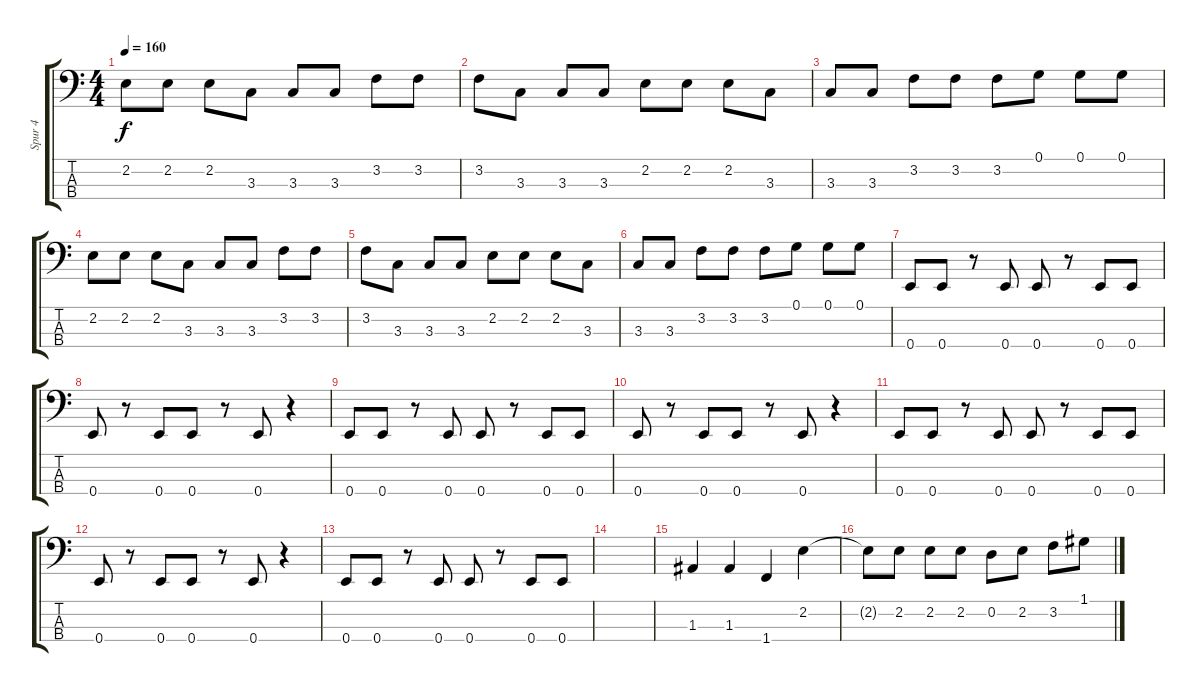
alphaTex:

\track ("Spur 4" "Spur 4") {instrument electricbassfinger}
\staff {score tabs}
\tuning (G2 D2 A1 E1) {hide}
\ts (4 4)
\tempo 160
\clef f4
\ks c
2.2.8{dy f} 2.2.8 2.2.8 3.3.8 3.3.8 3.3.8 3.2.8 3.2.8 |
3.2.8 3.3.8 3.3.8 3.3.8 2.2.8 2.2.8 2.2.8 3.3.8 |
3.3.8 3.3.8 3.2.8 3.2.8 3.2.8 0.1.8 0.1.8 0.1.8 |
2.2.8 2.2.8 2.2.8 3.3.8 3.3.8 3.3.8 3.2.8 3.2.8 |
3.2.8 3.3.8 3.3.8 3.3.8 2.2.8 2.2.8 2.2.8 3.3.8 |
3.3.8 3.3.8 3.2.8 3.2.8 3.2.8 0.1.8 0.1.8 0.1.8 |
0.4.8 0.4.8 r.8 0.4.8 0.4.8 r.8 0.4.8 0.4.8 |
0.4.8 r.8 0.4.8 0.4.8 r.8 0.4.8 r.4 |
0.4.8 0.4.8 r.8 0.4.8 0.4.8 r.8 0.4.8 0.4.8 |
0.4.8 r.8 0.4.8 0.4.8 r.8 0.4.8 r.4 |
0.4.8 0.4.8 r.8 0.4.8 0.4.8 r.8 0.4.8 0.4.8 |
0.4.8 r.8 0.4.8 0.4.8 r.8 0.4.8 r.4 |
0.4.8 0.4.8 r.8 0.4.8 0.4.8 r.8 0.4.8 0.4.8 |
|
1.3.4 1.3.4 1.4.4 2.2.4 |
2.2{t}.8 2.2.8 2.2.8 2.2.8 0.2.8 2.2.8 3.2.8 1.1.8
